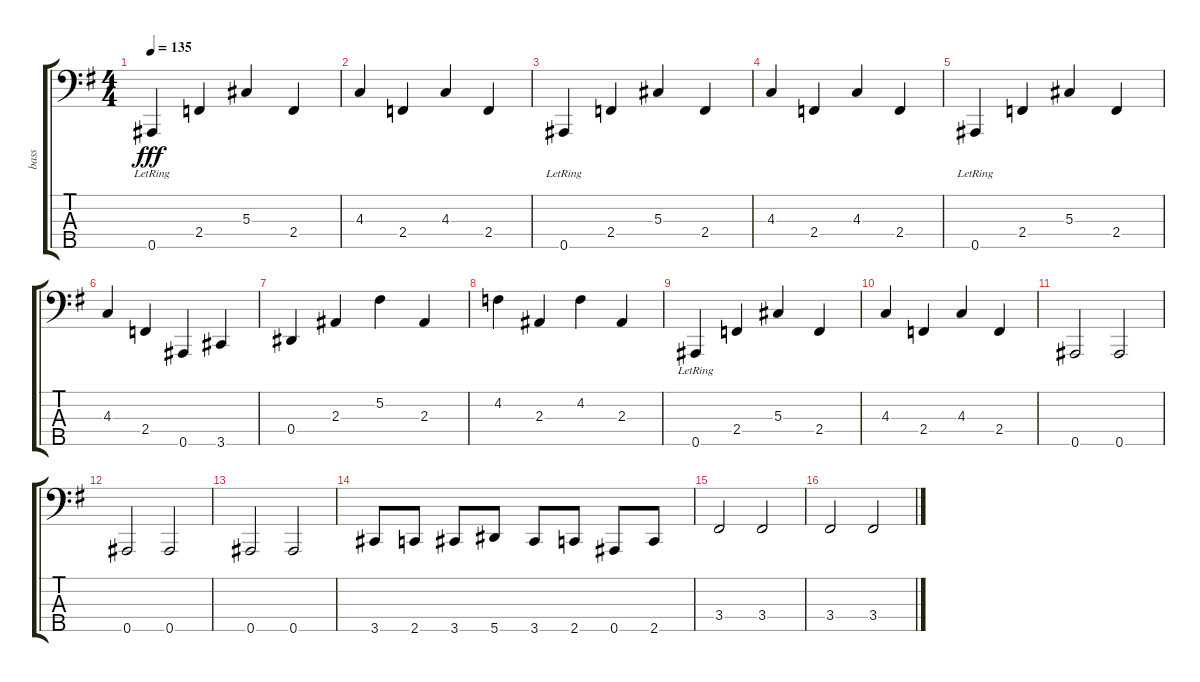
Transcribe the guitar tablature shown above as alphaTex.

\track ("bass" "bass") {instrument electricbassfinger}
\staff {score tabs}
\tuning (Gb2 Db2 Ab1 Eb1 Bb0) {hide}
\ts (4 4)
\tempo 135
\clef f4
\ks eminor
0.5{lr}.4{dy fff} 2.4.4 5.3.4 2.4.4 |
4.3.4 2.4.4 4.3.4 2.4.4 |
0.5{lr}.4 2.4.4 5.3.4 2.4.4 |
4.3.4 2.4.4 4.3.4 2.4.4 |
0.5{lr}.4 2.4.4 5.3.4 2.4.4 |
4.3.4 2.4.4 0.5.4 3.5.4 |
0.4.4 2.3.4 5.2.4 2.3.4 |
4.2.4 2.3.4 4.2.4 2.3.4 |
0.5{lr}.4 2.4.4 5.3.4 2.4.4 |
4.3.4 2.4.4 4.3.4 2.4.4 |
0.5.2 0.5.2 |
0.5.2 0.5.2 |
0.5.2 0.5.2 |
3.5.8 2.5.8 3.5.8 5.5.8 3.5.8 2.5.8 0.5.8 2.5.8 |
3.4.2 3.4.2 |
3.4.2 3.4.2
